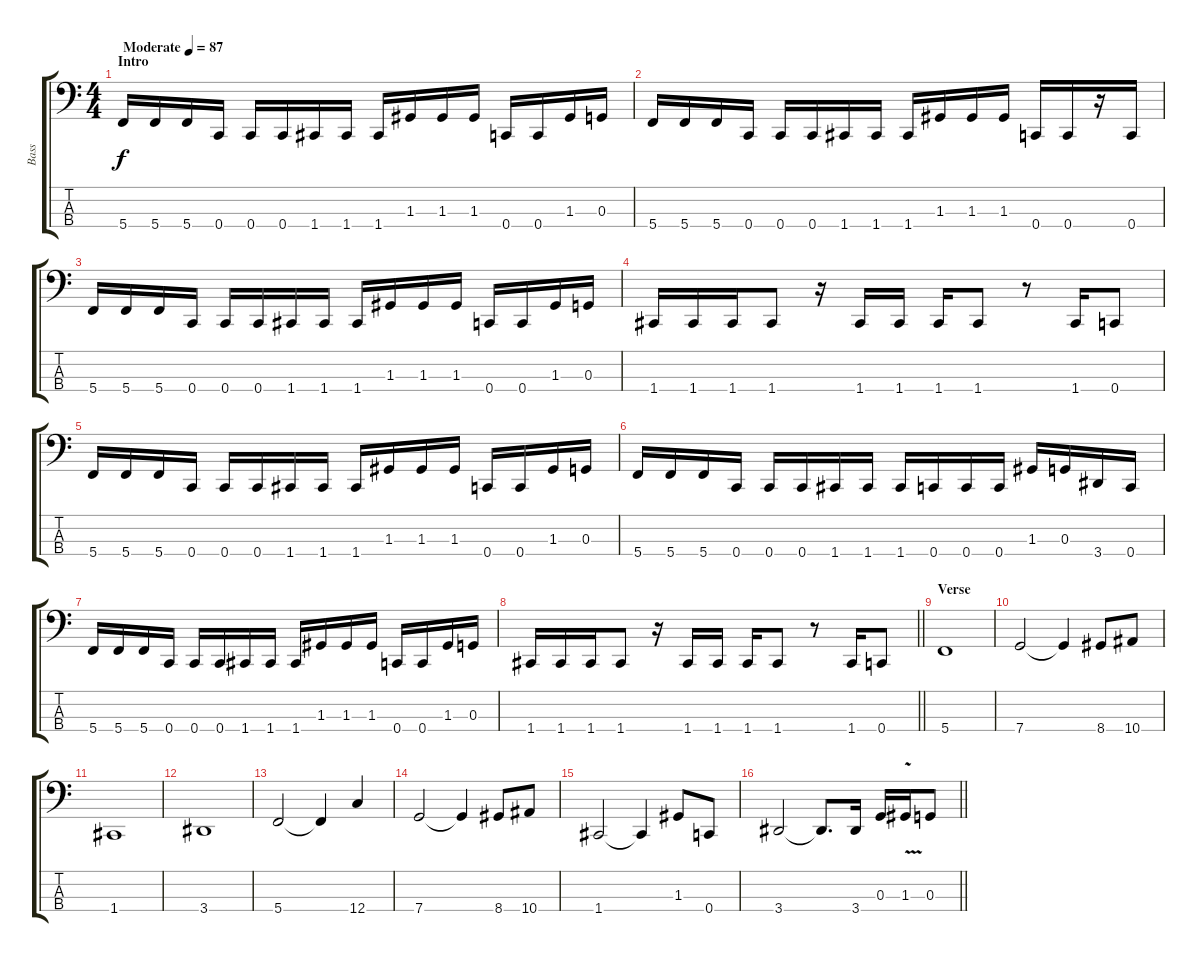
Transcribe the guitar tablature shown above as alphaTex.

\track ("Bass" "Bass") {instrument electricbassfinger}
\staff {score tabs}
\tuning (F2 C2 G1 C1) {hide}
\ts (4 4)
\section ("" "Intro")
\tempo (87 "Moderate")
\clef f4
\ks c
5.4.16{dy f instrument electricbassfinger} 5.4.16 5.4.16 0.4.16 0.4.16 0.4.16 1.4.16 1.4.16 1.4.16 1.3.16 1.3.16 1.3.16 0.4.16 0.4.16 1.3.16 0.3.16 |
5.4.16 5.4.16 5.4.16 0.4.16 0.4.16 0.4.16 1.4.16 1.4.16 1.4.16 1.3.16 1.3.16 1.3.16 0.4.16 0.4.16 r.16 0.4.16 |
5.4.16 5.4.16 5.4.16 0.4.16 0.4.16 0.4.16 1.4.16 1.4.16 1.4.16 1.3.16 1.3.16 1.3.16 0.4.16 0.4.16 1.3.16 0.3.16 |
1.4.16 1.4.16 1.4.16 1.4.8 r.16 1.4.16 1.4.16 1.4.16 1.4.8 r.8 1.4.16 0.4.8 |
5.4.16 5.4.16 5.4.16 0.4.16 0.4.16 0.4.16 1.4.16 1.4.16 1.4.16 1.3.16 1.3.16 1.3.16 0.4.16 0.4.16 1.3.16 0.3.16 |
5.4.16 5.4.16 5.4.16 0.4.16 0.4.16 0.4.16 1.4.16 1.4.16 1.4.16 0.4.16 0.4.16 0.4.16 1.3.16 0.3.16 3.4.16 0.4.16 |
5.4.16 5.4.16 5.4.16 0.4.16 0.4.16 0.4.16 1.4.16 1.4.16 1.4.16 1.3.16 1.3.16 1.3.16 0.4.16 0.4.16 1.3.16 0.3.16 |
\barLineRight lightlight
1.4.16 1.4.16 1.4.16 1.4.8 r.16 1.4.16 1.4.16 1.4.16 1.4.8 r.8 1.4.16 0.4.8 |
\section ("" "Verse")
5.4.1 |
7.4.2 7.4{t}.4 8.4.8 10.4.8 |
1.4.1 |
3.4.1 |
5.4.2 5.4{t}.4 12.4.4 |
7.4.2 7.4{t}.4 8.4.8 10.4.8 |
1.4.2 1.4{t}.4 1.3.8 0.4.8 |
\barLineRight lightlight
3.4.2 3.4{t}.8{d} 3.4.16 0.3.16 1.3{v}.16 0.3.8
